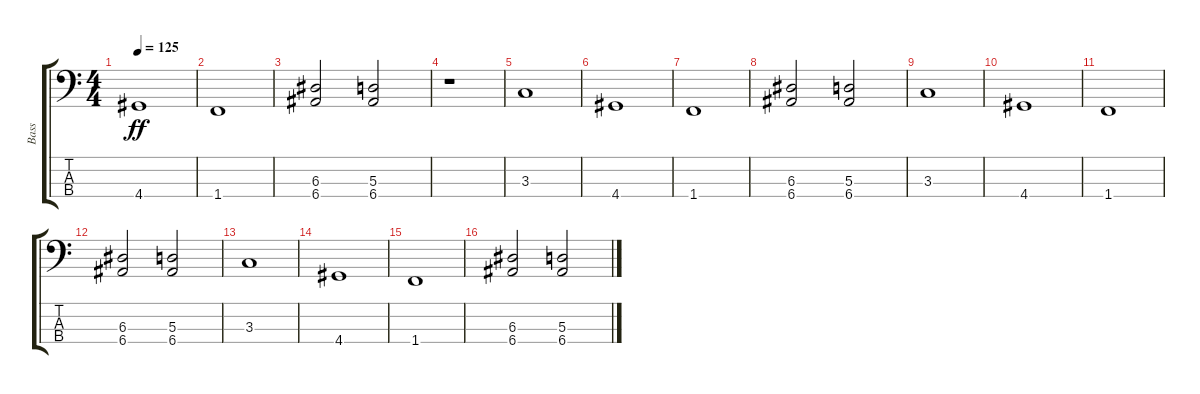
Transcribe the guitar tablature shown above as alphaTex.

\track ("Bass" "Bass") {instrument electricbassfinger}
\staff {score tabs}
\tuning (G2 D2 A1 E1) {hide}
\ts (4 4)
\tempo 125
\clef f4
\ks c
4.4.1{dy ff} |
1.4.1 |
(6.3 6.4).2 (5.3 6.4).2 |
r.1 |
3.3.1 |
4.4.1 |
1.4.1 |
(6.3 6.4).2 (5.3 6.4).2 |
3.3.1 |
4.4.1 |
1.4.1 |
(6.3 6.4).2 (5.3 6.4).2 |
3.3.1 |
4.4.1 |
1.4.1 |
(6.3 6.4).2 (5.3 6.4).2
